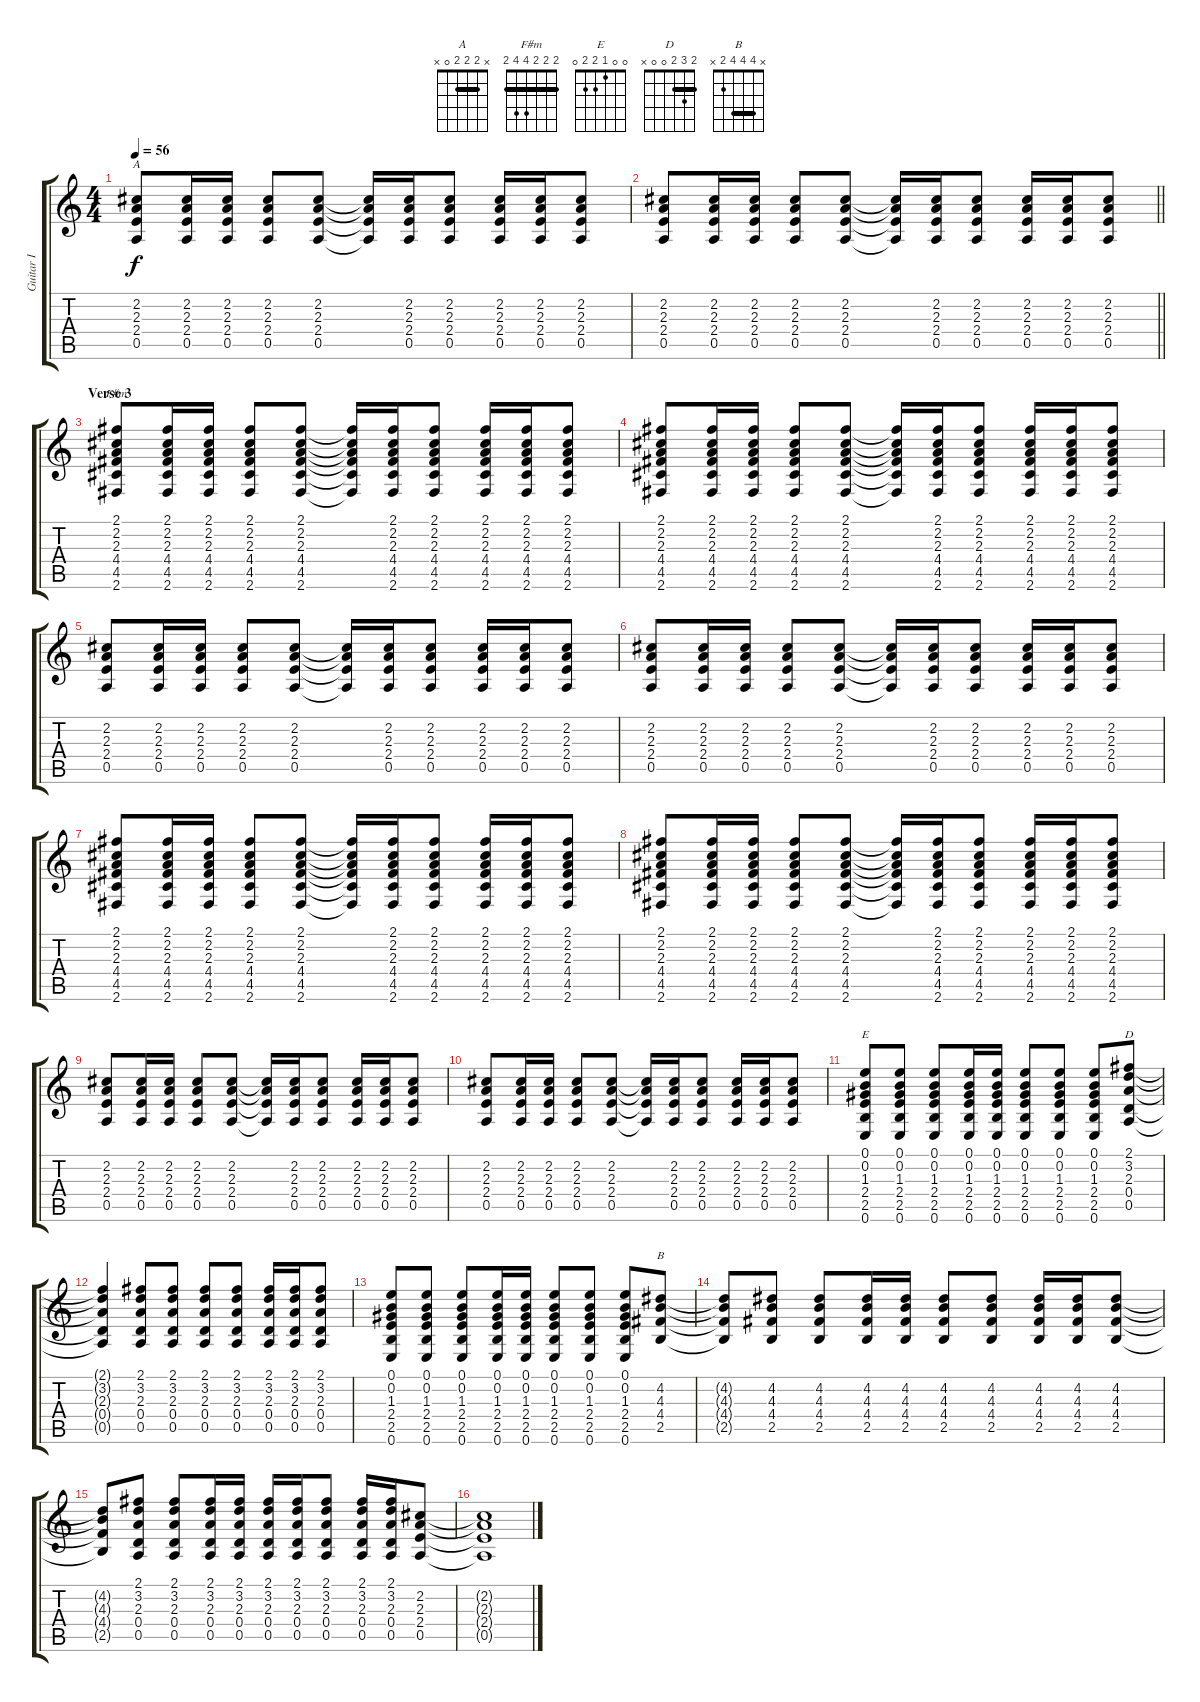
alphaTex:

\track ("Guitar I" "Guitar I") {instrument acousticguitarnylon}
\staff {score tabs}
\tuning (E4 B3 G3 D3 A2 E2) {hide}
\chord ("A" x 2 2 2 0 x) {barre 2}
\chord ("F#m" 2 2 2 4 4 2) {barre 2}
\chord ("E" 0 0 1 2 2 0)
\chord ("D" 2 3 2 0 0 x) {barre 2}
\chord ("B" x 4 4 4 2 x) {barre 4}
\ts (4 4)
\tempo 56
\clef g2
\ks c
(2.2 2.3 2.4 0.5).8{ch "A" dy f} (2.2 2.3 2.4 0.5).16 (2.2 2.3 2.4 0.5).16 (2.2 2.3 2.4 0.5).8 (2.2 2.3 2.4 0.5).8 (2.2{t} 2.3{t} 2.4{t} 0.5{t}).16 (2.2 2.3 2.4 0.5).16 (2.2 2.3 2.4 0.5).8 (2.2 2.3 2.4 0.5).16 (2.2 2.3 2.4 0.5).16 (2.2 2.3 2.4 0.5).8 |
\barLineRight lightlight
(2.2 2.3 2.4 0.5).8 (2.2 2.3 2.4 0.5).16 (2.2 2.3 2.4 0.5).16 (2.2 2.3 2.4 0.5).8 (2.2 2.3 2.4 0.5).8 (2.2{t} 2.3{t} 2.4{t} 0.5{t}).16 (2.2 2.3 2.4 0.5).16 (2.2 2.3 2.4 0.5).8 (2.2 2.3 2.4 0.5).16 (2.2 2.3 2.4 0.5).16 (2.2 2.3 2.4 0.5).8 |
\section ("" "Verse 3")
(2.1 2.2 2.3 4.4 4.5 2.6).8{ch "F#m"} (2.1 2.2 2.3 4.4 4.5 2.6).16 (2.1 2.2 2.3 4.4 4.5 2.6).16 (2.1 2.2 2.3 4.4 4.5 2.6).8 (2.1 2.2 2.3 4.4 4.5 2.6).8 (2.1{t} 2.2{t} 2.3{t} 4.4{t} 4.5{t} 2.6{t}).16 (2.1 2.2 2.3 4.4 4.5 2.6).16 (2.1 2.2 2.3 4.4 4.5 2.6).8 (2.1 2.2 2.3 4.4 4.5 2.6).16 (2.1 2.2 2.3 4.4 4.5 2.6).16 (2.1 2.2 2.3 4.4 4.5 2.6).8 |
(2.1 2.2 2.3 4.4 4.5 2.6).8 (2.1 2.2 2.3 4.4 4.5 2.6).16 (2.1 2.2 2.3 4.4 4.5 2.6).16 (2.1 2.2 2.3 4.4 4.5 2.6).8 (2.1 2.2 2.3 4.4 4.5 2.6).8 (2.1{t} 2.2{t} 2.3{t} 4.4{t} 4.5{t} 2.6{t}).16 (2.1 2.2 2.3 4.4 4.5 2.6).16 (2.1 2.2 2.3 4.4 4.5 2.6).8 (2.1 2.2 2.3 4.4 4.5 2.6).16 (2.1 2.2 2.3 4.4 4.5 2.6).16 (2.1 2.2 2.3 4.4 4.5 2.6).8 |
(2.2 2.3 2.4 0.5).8 (2.2 2.3 2.4 0.5).16 (2.2 2.3 2.4 0.5).16 (2.2 2.3 2.4 0.5).8 (2.2 2.3 2.4 0.5).8 (2.2{t} 2.3{t} 2.4{t} 0.5{t}).16 (2.2 2.3 2.4 0.5).16 (2.2 2.3 2.4 0.5).8 (2.2 2.3 2.4 0.5).16 (2.2 2.3 2.4 0.5).16 (2.2 2.3 2.4 0.5).8 |
(2.2 2.3 2.4 0.5).8 (2.2 2.3 2.4 0.5).16 (2.2 2.3 2.4 0.5).16 (2.2 2.3 2.4 0.5).8 (2.2 2.3 2.4 0.5).8 (2.2{t} 2.3{t} 2.4{t} 0.5{t}).16 (2.2 2.3 2.4 0.5).16 (2.2 2.3 2.4 0.5).8 (2.2 2.3 2.4 0.5).16 (2.2 2.3 2.4 0.5).16 (2.2 2.3 2.4 0.5).8 |
(2.1 2.2 2.3 4.4 4.5 2.6).8 (2.1 2.2 2.3 4.4 4.5 2.6).16 (2.1 2.2 2.3 4.4 4.5 2.6).16 (2.1 2.2 2.3 4.4 4.5 2.6).8 (2.1 2.2 2.3 4.4 4.5 2.6).8 (2.1{t} 2.2{t} 2.3{t} 4.4{t} 4.5{t} 2.6{t}).16 (2.1 2.2 2.3 4.4 4.5 2.6).16 (2.1 2.2 2.3 4.4 4.5 2.6).8 (2.1 2.2 2.3 4.4 4.5 2.6).16 (2.1 2.2 2.3 4.4 4.5 2.6).16 (2.1 2.2 2.3 4.4 4.5 2.6).8 |
(2.1 2.2 2.3 4.4 4.5 2.6).8 (2.1 2.2 2.3 4.4 4.5 2.6).16 (2.1 2.2 2.3 4.4 4.5 2.6).16 (2.1 2.2 2.3 4.4 4.5 2.6).8 (2.1 2.2 2.3 4.4 4.5 2.6).8 (2.1{t} 2.2{t} 2.3{t} 4.4{t} 4.5{t} 2.6{t}).16 (2.1 2.2 2.3 4.4 4.5 2.6).16 (2.1 2.2 2.3 4.4 4.5 2.6).8 (2.1 2.2 2.3 4.4 4.5 2.6).16 (2.1 2.2 2.3 4.4 4.5 2.6).16 (2.1 2.2 2.3 4.4 4.5 2.6).8 |
(2.2 2.3 2.4 0.5).8 (2.2 2.3 2.4 0.5).16 (2.2 2.3 2.4 0.5).16 (2.2 2.3 2.4 0.5).8 (2.2 2.3 2.4 0.5).8 (2.2{t} 2.3{t} 2.4{t} 0.5{t}).16 (2.2 2.3 2.4 0.5).16 (2.2 2.3 2.4 0.5).8 (2.2 2.3 2.4 0.5).16 (2.2 2.3 2.4 0.5).16 (2.2 2.3 2.4 0.5).8 |
(2.2 2.3 2.4 0.5).8 (2.2 2.3 2.4 0.5).16 (2.2 2.3 2.4 0.5).16 (2.2 2.3 2.4 0.5).8 (2.2 2.3 2.4 0.5).8 (2.2{t} 2.3{t} 2.4{t} 0.5{t}).16 (2.2 2.3 2.4 0.5).16 (2.2 2.3 2.4 0.5).8 (2.2 2.3 2.4 0.5).16 (2.2 2.3 2.4 0.5).16 (2.2 2.3 2.4 0.5).8 |
(0.1 0.2 1.3 2.4 2.5 0.6).8{ch "E"} (0.1 0.2 1.3 2.4 2.5 0.6).8 (0.1 0.2 1.3 2.4 2.5 0.6).8 (0.1 0.2 1.3 2.4 2.5 0.6).16 (0.1 0.2 1.3 2.4 2.5 0.6).16 (0.1 0.2 1.3 2.4 2.5 0.6).8 (0.1 0.2 1.3 2.4 2.5 0.6).8 (0.1 0.2 1.3 2.4 2.5 0.6).8 (2.1 3.2 2.3 0.4 0.5).8{ch "D"} |
(2.1{t} 3.2{t} 2.3{t} 0.4{t} 0.5{t}).4 (2.1 3.2 2.3 0.4 0.5).8 (2.1 3.2 2.3 0.4 0.5).8 (2.1 3.2 2.3 0.4 0.5).8 (2.1 3.2 2.3 0.4 0.5).8 (2.1 3.2 2.3 0.4 0.5).16 (2.1 3.2 2.3 0.4 0.5).16 (2.1 3.2 2.3 0.4 0.5).8 |
(0.1 0.2 1.3 2.4 2.5 0.6).8 (0.1 0.2 1.3 2.4 2.5 0.6).8 (0.1 0.2 1.3 2.4 2.5 0.6).8 (0.1 0.2 1.3 2.4 2.5 0.6).16 (0.1 0.2 1.3 2.4 2.5 0.6).16 (0.1 0.2 1.3 2.4 2.5 0.6).8 (0.1 0.2 1.3 2.4 2.5 0.6).8 (0.1 0.2 1.3 2.4 2.5 0.6).8 (4.2 4.3 4.4 2.5).8{ch "B"} |
(4.2{t} 4.3{t} 4.4{t} 2.5{t}).8 (4.2 4.3 4.4 2.5).8 (4.2 4.3 4.4 2.5).8 (4.2 4.3 4.4 2.5).16 (4.2 4.3 4.4 2.5).16 (4.2 4.3 4.4 2.5).8 (4.2 4.3 4.4 2.5).8 (4.2 4.3 4.4 2.5).16 (4.2 4.3 4.4 2.5).16 (4.2 4.3 4.4 2.5).8 |
(4.2{t} 4.3{t} 4.4{t} 2.5{t}).8 (2.1 3.2 2.3 0.4 0.5).8 (2.1 3.2 2.3 0.4 0.5).8 (2.1 3.2 2.3 0.4 0.5).16 (2.1 3.2 2.3 0.4 0.5).16 (2.1 3.2 2.3 0.4 0.5).16 (2.1 3.2 2.3 0.4 0.5).16 (2.1 3.2 2.3 0.4 0.5).8 (2.1 3.2 2.3 0.4 0.5).16 (2.1 3.2 2.3 0.4 0.5).16 (2.2 2.3 2.4 0.5).8 |
(2.2{t} 2.3{t} 2.4{t} 0.5{t}).1
